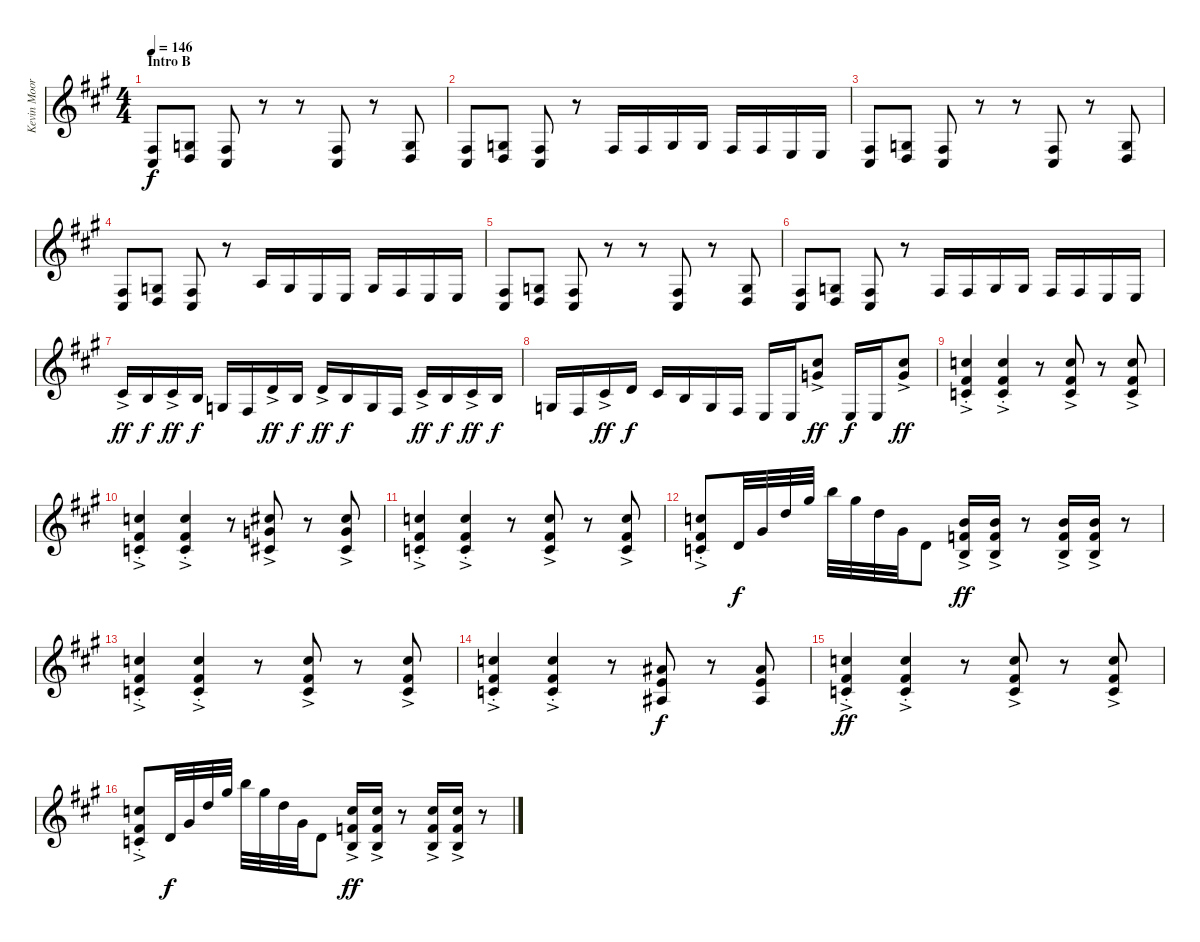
\track ("Kevin Moore Strings/Keys" "Kevin Moor") {instrument stringensemble1}
\staff {score}
\tuning (E4 B3 G3 D3 A2 E2 B1) {hide}
\ts (4 4)
\section ("" "Intro B")
\tempo 146
\clef g2
\ks f#minor
(4.4 4.5).8{dy f volume 12 instrument lead8bassandlead} (5.4 5.5).8 (4.4 4.5).8 r.8 r.8 (4.4 4.5).8 r.8 (5.4 5.5).8 |
(4.4 4.5).8 (5.4 5.5).8 (4.4 4.5).8 r.8 4.4.16 4.4.16 5.4.16 5.4.16 4.4.16 4.4.16 2.4.16 2.4.16 |
(4.4 4.5).8 (5.4 5.5).8 (4.4 4.5).8 r.8 r.8 (4.4 4.5).8 r.8 (5.4 5.5).8 |
(4.4 4.5).8 (5.4 5.5).8 (4.4 4.5).8 r.8 2.3.16 0.3.16 2.4.16 2.4.16 0.3.16 4.4.16 2.4.16 2.4.16 |
(4.4 4.5).8 (5.4 5.5).8 (4.4 4.5).8 r.8 r.8 (4.4 4.5).8 r.8 (5.4 5.5).8 |
(4.4 4.5).8 (5.4 5.5).8 (4.4 4.5).8 r.8 4.4.16 4.4.16 5.4.16 5.4.16 4.4.16 4.4.16 2.4.16 2.4.16 |
2.2{ac}.16{dy ff} 4.3.16{dy f} 2.2{ac}.16{dy ff} 4.3.16{dy f} 5.4.16 4.4.16 3.2{ac}.16{dy ff} 4.3.16{dy f} 3.2{ac}.16{dy ff} 4.3.16{dy f} 5.4.16 4.4.16 2.2{ac}.16{dy ff} 4.3.16{dy f} 2.2{ac}.16{dy ff} 4.3.16{dy f} |
5.4.16 4.4.16 6.3{ac}.16{dy ff} 7.3.16{dy f} 6.3.16 4.3.16 5.4.16 4.4.16 2.4.16 2.4.16 (9.1{ac} 8.2{ac}).8{dy ff} 2.4.16{dy f} 2.4.16 (9.1{ac} 8.2{ac}).8{dy ff} |
(13.2{ac st} 16.4{ac st} 15.5{ac st}).4 (13.2{ac st} 16.4{ac st} 15.5{ac st}).4 r.8 (13.2{ac} 16.4{ac} 15.5{ac}).8 r.8 (13.2{ac} 16.4{ac} 15.5{ac}).8 |
(13.2{ac st} 16.4{ac st} 15.5{ac st}).4 (13.2{ac st} 16.4{ac st} 15.5{ac st}).4 r.8 (14.2{ac} 17.4{ac} 16.5{ac}).8 r.8 (14.2{ac} 17.4{ac} 16.5{ac}).8 |
(13.2{ac st} 16.4{ac st} 15.5{ac st}).4 (13.2{ac st} 16.4{ac st} 15.5{ac st}).4 r.8 (13.2{ac} 16.4{ac} 15.5{ac}).8 r.8 (13.2{ac} 16.4{ac} 15.5{ac}).8 |
(13.2{ac st} 16.4{ac st} 15.5{ac st}).8 17.5.32{dy f} 18.4.32 19.3.32 21.2.32 19.1.32 21.2.32 19.3.32 18.4.32 17.5.8 (12.2{ac} 15.4{ac} 14.5{ac}).16{dy ff} (12.2{ac} 15.4{ac} 14.5{ac}).16 r.8 (12.2{ac} 15.4{ac} 14.5{ac}).16 (12.2{ac} 15.4{ac} 14.5{ac}).16 r.8 |
(13.2{ac st} 16.4{ac st} 15.5{ac st}).4 (13.2{ac st} 16.4{ac st} 15.5{ac st}).4 r.8 (13.2{ac} 16.4{ac} 15.5{ac}).8 r.8 (13.2{ac} 16.4{ac} 15.5{ac}).8 |
(13.2{ac st} 16.4{ac st} 15.5{ac st}).4 (13.2{ac st} 16.4{ac st} 15.5{ac st}).4 r.8 (11.2 14.4 13.5).8{dy f} r.8 (11.2 14.4 13.5).8 |
(13.2{ac st} 16.4{ac st} 15.5{ac st}).4{dy ff} (13.2{ac st} 16.4{ac st} 15.5{ac st}).4 r.8 (13.2{ac} 16.4{ac} 15.5{ac}).8 r.8 (13.2{ac} 16.4{ac} 15.5{ac}).8 |
(13.2{ac st} 16.4{ac st} 15.5{ac st}).8 17.5.32{dy f} 18.4.32 19.3.32 21.2.32 19.1.32 21.2.32 19.3.32 18.4.32 17.5.8 (13.2{ac} 15.4{ac} 14.5{ac}).16{dy ff} (13.2{ac} 15.4{ac} 14.5{ac}).16 r.8 (13.2{ac} 15.4{ac} 14.5{ac}).16 (13.2{ac} 15.4{ac} 14.5{ac}).16 r.8
